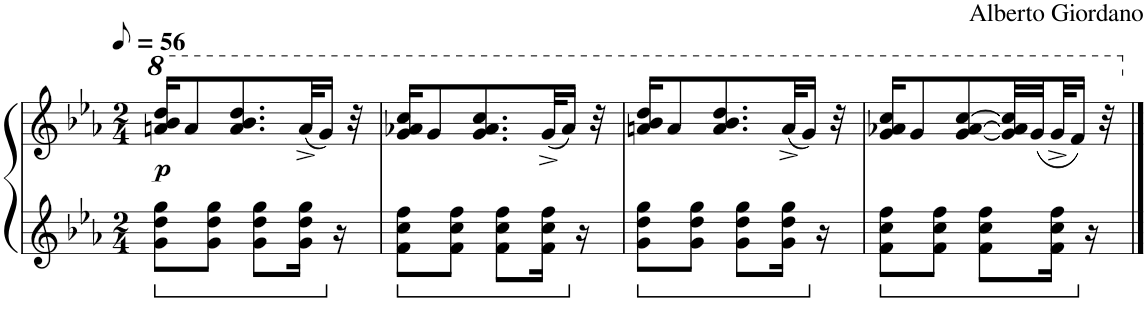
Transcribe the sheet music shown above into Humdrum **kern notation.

**kern	**kern	**dynam
*part1	*part1	*part1
*staff2	*staff1	*staff1/2
*I"Piano	*	*
*I'Pno.	*	*
*clefG2	*clefG2	*
*k[b-e-a-]	*k[b-e-a-]	*
*M2/4	*M2/4	*
*MM28	*MM28	*
*	*8va	*
=1	=1	=1
!	!	!LO:DY:b
8g\ 8dd\ 8gg\L	16aan/ 16bb-/ 16ddd/KL	p
.	8aa/	.
8g\ 8dd\ 8gg\J	.	.
.	8.aa/ 8.bb-/ 8.ddd/	.
8g\ 8dd\ 8gg\L	.	.
16g\ 16dd\ 16gg\Jk	(32aa^/KL	.
.	16gg/JJ)	.
16r	.	.
.	32r	.
=2	=2	=2
8f\ 8cc\ 8ff\L	16gg/ 16aa-X/ 16ccc/KL	.
.	8gg/	.
8f\ 8cc\ 8ff\J	.	.
.	8.gg/ 8.aa-/ 8.ccc/	.
8f\ 8cc\ 8ff\L	.	.
16f\ 16cc\ 16ff\Jk	(32gg^/KL	.
.	16aa-/JJ)	.
16r	.	.
.	32r	.
=3	=3	=3
8g\ 8dd\ 8gg\L	16aan/ 16bb-/ 16ddd/KL	.
.	8aa/	.
8g\ 8dd\ 8gg\J	.	.
.	8.aa/ 8.bb-/ 8.ddd/	.
8g\ 8dd\ 8gg\L	.	.
16g\ 16dd\ 16gg\Jk	(32aa^/KL	.
.	16gg/JJ)	.
16r	.	.
.	32r	.
=4	=4	=4
8f\ 8cc\ 8ff\L	16gg/ 16aa-X/ 16ccc/KL	.
.	8gg/	.
8f\ 8cc\ 8ff\J	.	.
.	[8gg/ [8aa-/ [8ccc/	.
8f\ 8cc\ 8ff\L	.	.
.	32gg/] 32aa-/] 32ccc/]LL	.
.	(32gg/	.
16f\ 16cc\ 16ff\Jk	32gg^/J	.
.	16ff/JJ)	.
16r	.	.
.	32r	.
*	*X8va	*
==	==	==
*-	*-	*-
